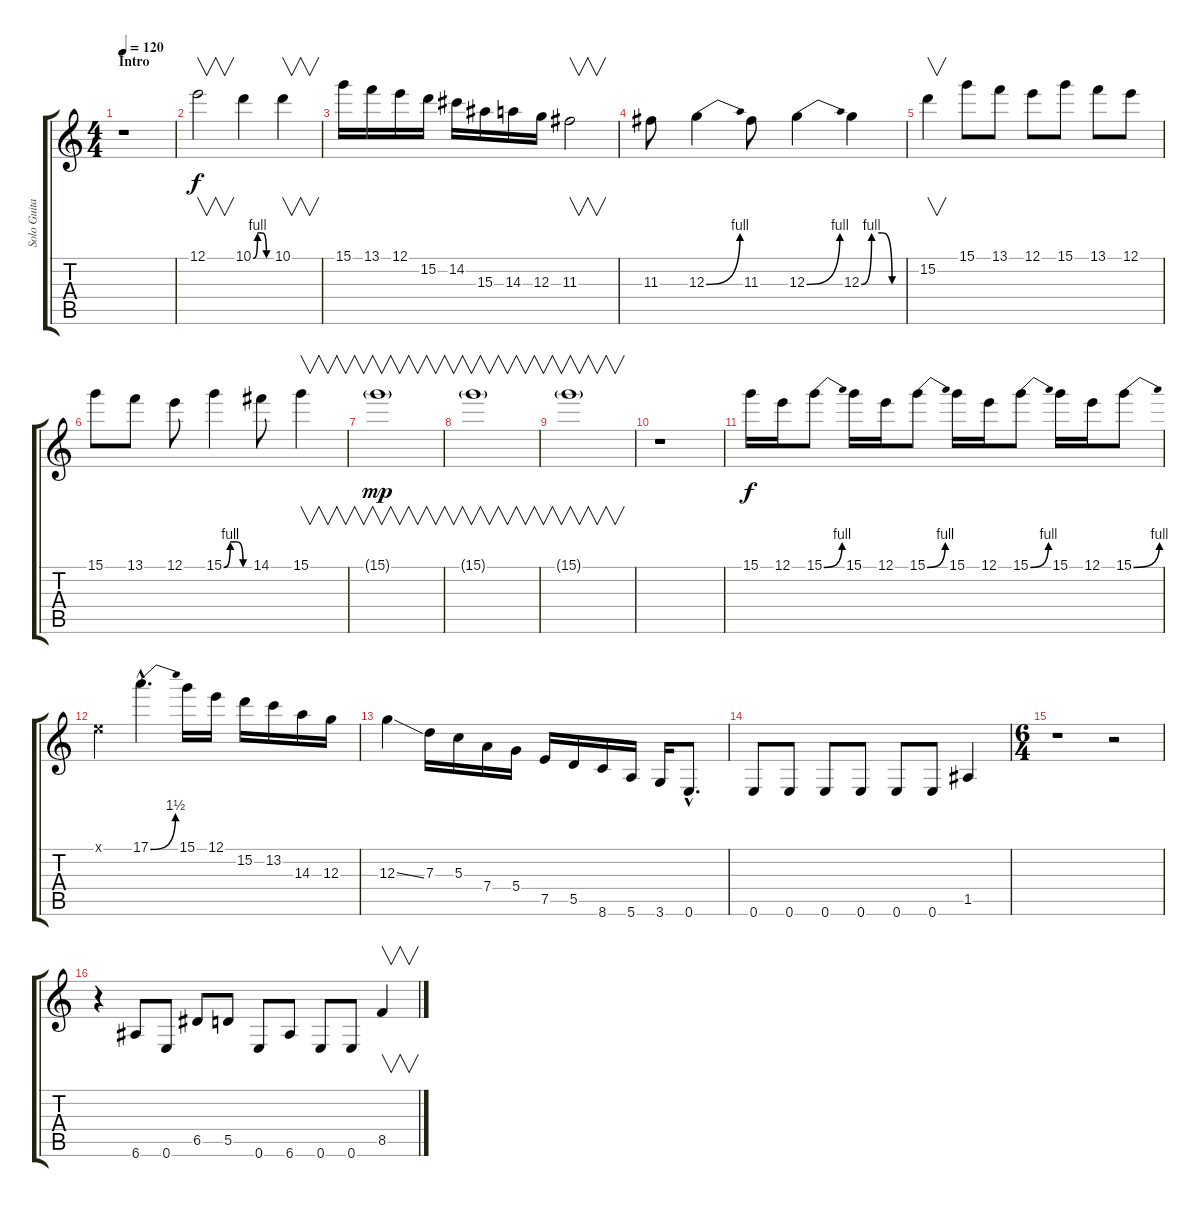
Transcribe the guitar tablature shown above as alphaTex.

\track ("Solo Guitar" "Solo Guita") {instrument overdrivenguitar}
\staff {score tabs}
\tuning (E4 B3 G3 D3 A2 E2) {hide}
\ts (4 4)
\section ("" "Intro")
\tempo 120
\clef g2
\ks c
r.1{dy f instrument overdrivenguitar} |
12.1.2{v} 10.1{be (custom 0 0 15 4 30 4 45 0 60 0)}.4 10.1.4{v} |
15.1.16 13.1.16 12.1.16 15.2.16 14.2.16 15.3.16 14.3.16 12.3.16 11.3.2{v} |
11.3.8 12.3{be (bend 0 0 60 4)}.4 11.3.8 12.3{be (bend 0 0 60 4)}.4 12.3{be (custom 0 0 15 4 30 4 45 0 60 0)}.4 |
15.2.4{v} 15.1.8 13.1.8 12.1.8 15.1.8 13.1.8 12.1.8 |
15.1.8 13.1.8 12.1.8 15.1{be (custom 0 0 15 4 30 4 45 0 60 0)}.4 14.1.8 15.1.4{v} |
15.1{g}.1{v dy mp} |
15.1{g}.1{v} |
15.1{g}.1{v} |
r.1 |
15.1.16{dy f} 12.1.16 15.1{be (bend 0 0 60 4)}.8 15.1.16 12.1.16 15.1{be (bend 0 0 60 4)}.8 15.1.16 12.1.16 15.1{be (bend 0 0 60 4)}.8 15.1.16 12.1.16 15.1{be (bend 0 0 60 4)}.8 |
0.1{x}.4 17.1{be (bend 0 0 60 6) hac}.4{d} 15.1.16 12.1.16 15.2.16 13.2.16 14.3.16 12.3.16 |
12.3{ss}.4 7.3.16 5.3.16 7.4.16 5.4.16 7.5.16 5.5.16 8.6.16 5.6.16 3.6.16 0.6{hac}.8{d} |
0.6.8 0.6.8 0.6.8 0.6.8 0.6.8 0.6.8 1.5.4 |
\ts (6 4)
r.1 r.2 |
r.4 6.6.8 0.6.8 6.5.8 5.5.8 0.6.8 6.6.8 0.6.8 0.6.8 8.5.4{v}
